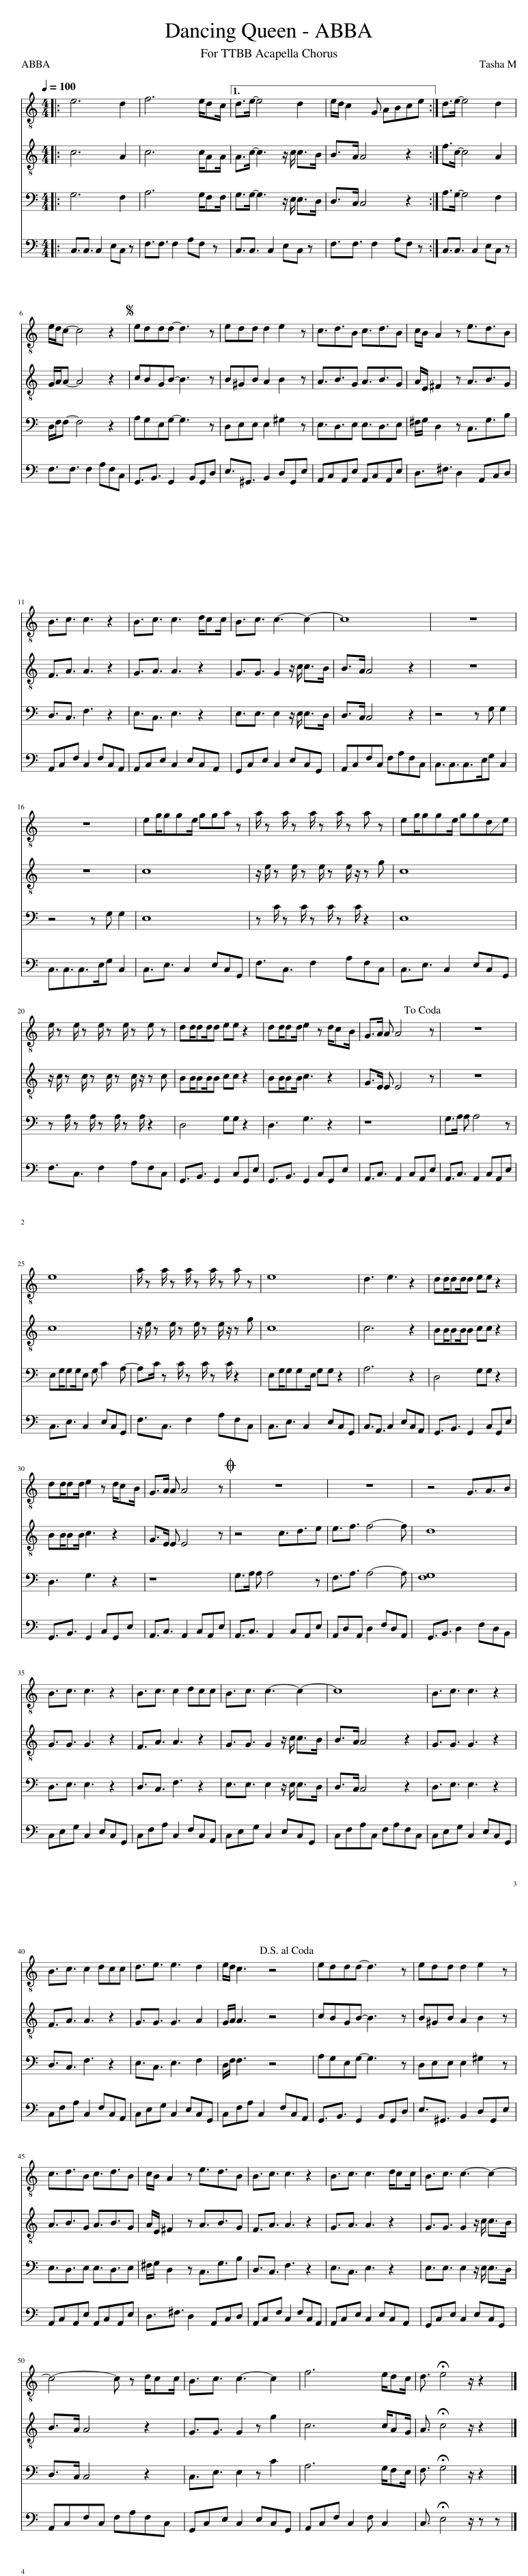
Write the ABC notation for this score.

X:1
%%score { 1 | 2 | 3 | 4 }
L:1/8
Q:1/4=100
M:4/4
I:linebreak $
K:C
V:1 treble-8
V:2 treble-8
V:3 bass
V:4 bass
V:1
|: e6 d2 | f6 e/dc/ |1 d>e- e4 d2 | e/d/ c2 G ABce :| d>e- e4 d2 |$ %5
 e/d/c- c4 z2 |S eddd- d3 z | edd d2 e2 z | c3/2d3/2B c3/2d3/2B | c/B/ A2 z e3/2d3/2B |$ %10
 B3/2c3/2 c3 z2 | B3/2c3/2 c3 d/cc/ | B3/2c3/2 c3- c2- | c8 | z8 |$ %15
 z8 | eg/gge/ gga z | a/ z a/ z a/ z a/ z a z | eg/gge/ gg!slide!de |$ e/ z e/ z e/ z e/ z e z | %20
 dd/dd/d ee z2 | dd/dd/ e2 z d/cB/ | G>A A A4 z!dacoda! | z8 |$ e8 | %25
 a/ z a/ z a/ z a/ z a z | e8 | d3 e3 z2 | dd/dd/d ee z2 |$ dd/dd/ e2 z d/cB/ | %30
 G>A A A4 z |O z8 | z8 | z4 G3/2A3/2B |$ B3/2c3/2 c3 z2 | %35
 B3/2c3/2 c2 dcc | B3/2c3/2 c3- c2- | c8 | B3/2c3/2 c3 z2 |$ B3/2c3/2 c2 dcc | %40
 d3/2e3/2 e3 d2 | e/d/ c3 z4!D.S.! | eddd- d3 z | edd d2 e2 z |$ c3/2d3/2B c3/2d3/2B | %45
 c/B/ A2 z e3/2d3/2B | B3/2c3/2 c3 z2 | B3/2c3/2 c3 d/cc/ | B3/2c3/2 c3- c2- |$ c4- c z d/cc/ | %50
 B3/2c3/2 c3- c2 | f6 e/dc/ | d3/2 !fermata!e4 z/ z2 |] %53
V:2
|: c6 A2 | c6 c/AA/ |1 A>c- c3 z/ c/ c>B | B>A A4 z2 :| f>c- c4 A2 |$ %5
 G/A/A- A4 z2 | cBGB- B3 z | B^GB A2 B2 z | A3/2B3/2G A3/2B3/2G | A/E/ ^F2 z A3/2B3/2G |$ %10
 F3/2A3/2 A3 z2 | G3/2A3/2 A3 z2 | G3/2G3/2 G2 z/ c/ c>B | B>A A4 z2 | z8 |$ %15
 z8 | c8 | z/ e/ z e/ z e/ z e/ z/ z g | c8 |$ z/ c/ z c/ z c/ z c/ z/ z c | %20
 BB/BB/B cc z2 | BB/BB/ c3 z2 | G>E E E4 z | z8 |$ c8 | %25
 z/ e/ z e/ z e/ z e/ z/ z g | c8 | c6 z2 | BB/BB/B cc z2 |$ BB/BB/ c3 z2 | %30
 G>E E E4 z | z4 c3/2d3/2e | e3/2f3/2 f4- f | d8 |$ G3/2G3/2 G3 z2 | %35
 F3/2A3/2 A3 z2 | G3/2G3/2 G2 z/ c/ c>B | B>A A4 z2 | G3/2G3/2 G3 z2 |$ F3/2A3/2 A3 z2 | %40
 G3/2G3/2 G3 A2 | G/A/ A3 z4 | cBGB- B3 z | B^GB A2 B2 z |$ A3/2B3/2G A3/2B3/2G | %45
 A/E/ ^F2 z A3/2B3/2G | F3/2A3/2 A3 z2 | G3/2A3/2 A3 z2 | G3/2G3/2 G2 z/ c/ c>B |$ B>A A4 z2 | %50
 G3/2G3/2 G2 z g2 | c6 c/AG/ | A3/2 !fermata!c4 z/ z2 |] %53
V:3
|: G,6 F,2 | A,6 G,/F,F,/ |1 G,>G,- G,3 z/ E,/ E,>D, | D,>C, C,4 z2 :| A,>G,- G,4 F,2 |$ %5
 D,/F,/F,- F,4 z2 | A,G,E,G,- G,3 z | D,E,E, E,2 ^G,2 z | E,3/2D,3/2E, E,3/2D,3/2E, | ^F,/G,/ D,2 z C,3/2G,3/2B, |$ %10
 D,3/2C,3/2 F,3 z2 | E,3/2C,3/2 E,3 z2 | E,3/2E,3/2 E,2 z/ E,/ E,>D, | D,>C, C,4 z2 | z4 z G, G,2 |$ %15
 z4 z G, G,2 | E,8 | z C/ z C/ z C/ z C/ z2 | E,8 |$ z A,/ z A,/ z A,/ z A,/ z2 | %20
 D,4 G,G, z2 | D,3 G,3 z2 | z8 | G,>A, A, A,4 z |$ E,G,/G,G,/E, G, C2 A,- | %25
 A,C/ z C/ z C/ z C/ z2 | E,G,/G,G,E,/ G,G, z2 | A,6 z2 | D,4 G,G, z2 |$ D,3 G,3 z2 | %30
 z8 | G,>A, A, A,4 z | F,3/2A,3/2 A,4- A, | [F,G,]8 |$ D,3/2E,3/2 E,3 z2 | %35
 D,3/2C,3/2 F,3 z2 | E,3/2E,3/2 E,2 z/ E,/ E,>D, | D,>C, C,4 z2 | D,3/2E,3/2 E,3 z2 |$ D,3/2C,3/2 F,3 z2 | %40
 E,3/2C,3/2 E,3 F,2 | D,/F,/ F,3 z4 | A,G,E,G,- G,3 z | D,E,E, E,2 ^G,2 z |$ E,3/2D,3/2E, E,3/2D,3/2E, | %45
 ^F,/G,/ D,2 z C,3/2G,3/2B, | D,3/2C,3/2 F,3 z2 | E,3/2C,3/2 E,3 z2 | E,3/2E,3/2 E,2 z/ E,/ E,>D, |$ D,>C, C,4 z2 | %50
 C,3/2E,3/2 E,2 z C2 | A,6 G,/F,E,/ | F,3/2 !fermata!G,4 z/ z2 |] %53
V:4
|: C,3/2C,3/2 C,2 E,C, z | F,3/2F,3/2 F,2 A,F, z |1 C,3/2C,3/2 C,2 E,C, z | F,3/2F,3/2 F,2 A,F, z :| C,3/2C,3/2 C,2 E,C, z |$ %5
 F,3/2F,3/2 F,2 A,F,C, | G,,3/2B,,3/2 G,,2 B,,G,,D, | E,3/2^G,,3/2 B,,2 D,G,,E, | A,,C,A,,E, A,,C,A,,E, | D,3/2^F,3/2 D,2 A,,C,D, |$ %10
 A,,C,F, C,2 F,C,A,, | A,,C,E, C,2 E,C,A,, | G,,C,E, C,2 E,C,G,, | A,,C,F,C, F,A,F,C, | C,3/2C,3/2C,>E,G, C,2 |$ %15
 C,3/2C,3/2C,>E,G, C,2 | C,3/2E,3/2 C,2 E,C,G,, | F,3/2C,3/2 F,2 A,F,C, | C,3/2E,3/2 C,2 E,C,G,, |$ F,3/2C,3/2 F,2 A,F,C, | %20
 G,,3/2B,,3/2 G,,2 C,G,,E, | G,,3/2B,,3/2 G,,2 C,G,,E, | A,,3/2C,3/2 A,,2 C,A,,E, | A,,3/2C,3/2 A,,2 C,A,,E, |$ C,3/2E,3/2 C,2 E,C,G,, | %25
 F,3/2C,3/2 F,2 A,F,C, | C,3/2E,3/2 C,2 E,C,G,, | C,3/2A,,3/2 C,2 E,C,A,, | G,,3/2B,,3/2 G,,2 C,G,,E, |$ G,,3/2B,,3/2 G,,2 C,G,,E, | %30
 A,,3/2C,3/2 A,,2 C,A,,E, | A,,3/2C,3/2 A,,2 C,A,,E, | A,,D,A,, D,2 F,D,A,, | G,,3/2B,,3/2 D,2 F,D,B,, |$ C,E,G, C,2 E,C,G,, | %35
 C,F,A, C,2 F,C,A,, | C,E,G, C,2 E,C,G,, | C,F,A,C, F,A,F,C, | C,E,G, C,2 E,C,G,, |$ C,F,A, C,2 F,C,A,, | %40
 C,E,G, C,2 E,C,G,, | C,F,A, C,2 F,C,A,, | G,,3/2B,,3/2 G,,2 B,,G,,D, | E,3/2^G,,3/2 B,,2 D,G,,E, |$ A,,C,A,,E, A,,C,A,,E, | %45
 D,3/2^F,3/2 D,2 A,,C,D, | A,,C,F, C,2 F,C,A,, | A,,C,E, C,2 E,C,A,, | G,,C,E, C,2 E,C,G,, |$ A,,C,F,C, F,A,F,C, | %50
 G,,C,E, C,2 E,C,G,, | A,,C,F, C,2 F, C,2 | C,3/2 !fermata!E,4 z/ z z |] %53
